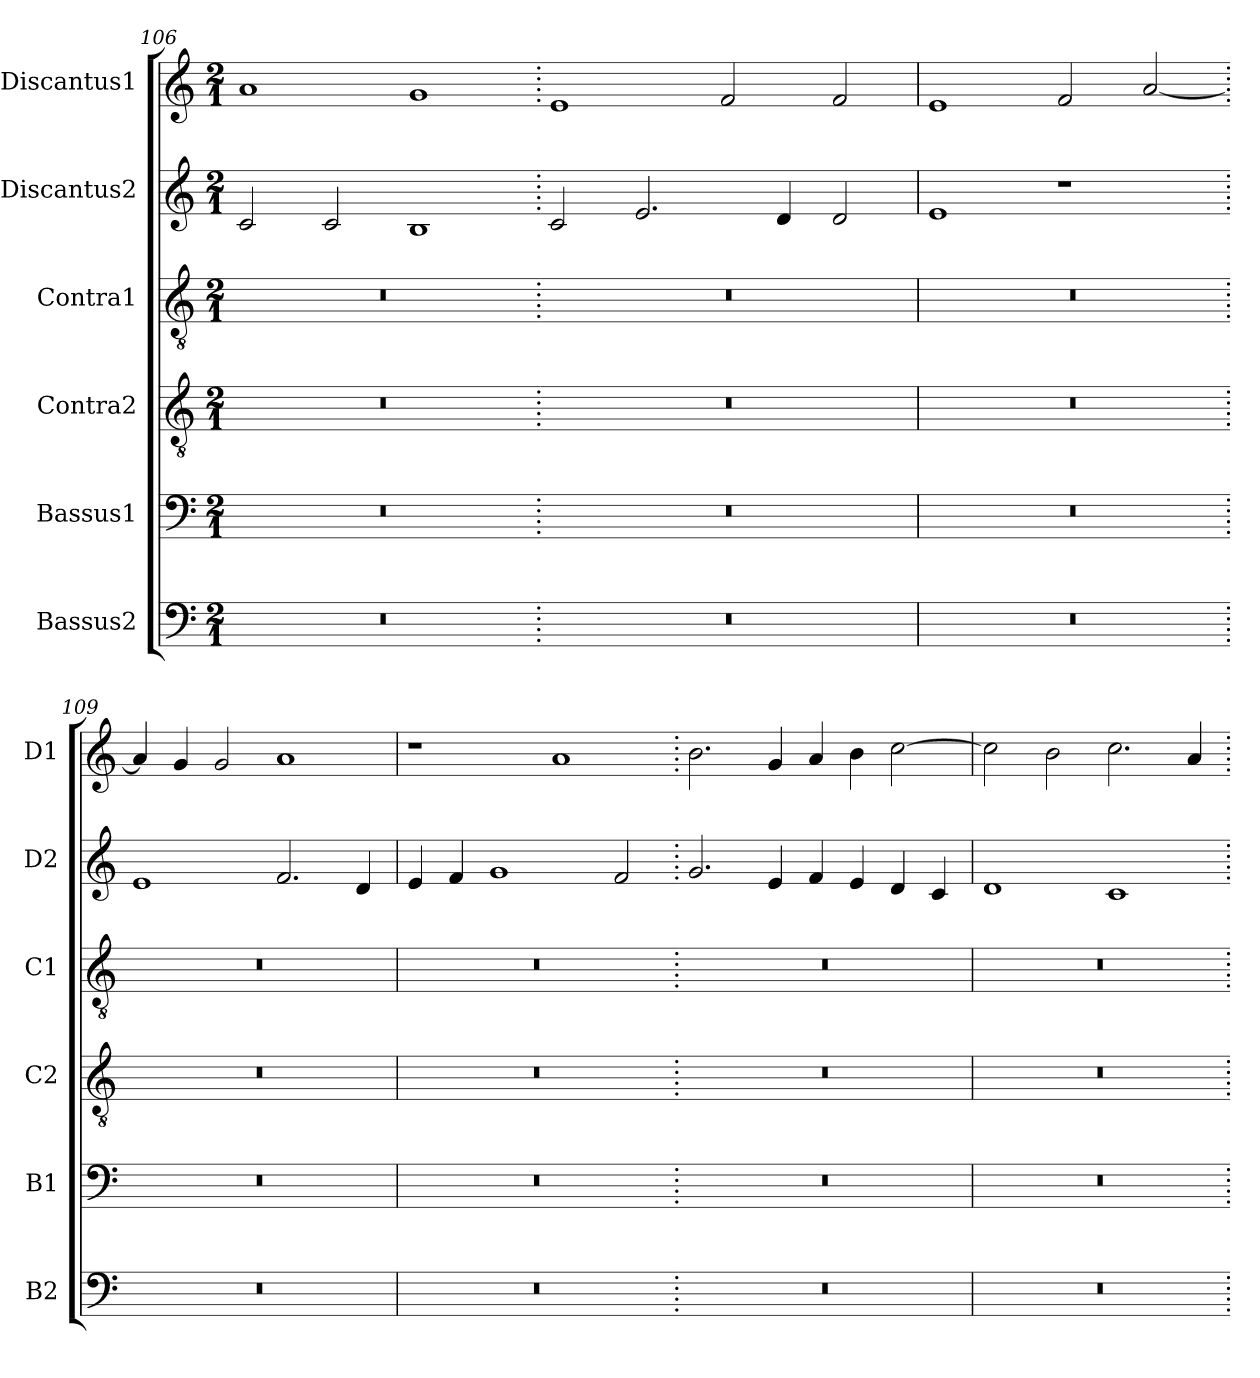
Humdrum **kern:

**kern	**kern	**kern	**kern	**kern	**kern
*part6	*part5	*part4	*part3	*part2	*part1
*staff6	*staff5	*staff4	*staff3	*staff2	*staff1
*I"Bassus2	*I"Bassus1	*I"Contra2	*I"Contra1	*I"Discantus2	*I"Discantus1
*I'B2	*I'B1	*I'C2	*I'C1	*I'D2	*I'D1
*clefF4	*clefF4	*clefGv2	*clefGv2	*clefG2	*clefG2
*k[]	*k[]	*k[]	*k[]	*k[]	*k[]
*M2/1	*M2/1	*M2/1	*M2/1	*M2/1	*M2/1
=106	=106	=106	=106	=106	=106
0r	0r	0r	0r	2c/	1a
.	.	.	.	2c/	.
.	.	.	.	1B	1g
=107.	=107.	=107.	=107.	=107.	=107.
0r	0r	0r	0r	2c/	1e
.	.	.	.	2.e/	.
.	.	.	.	.	2f/
.	.	.	.	4d/	.
.	.	.	.	2d/	2f/
=108	=108	=108	=108	=108	=108
0r	0r	0r	0r	1e	1e
.	.	.	.	1r	2f/
.	.	.	.	.	[2a/
=109.	=109.	=109.	=109.	=109.	=109.
0r	0r	0r	0r	1e	4a/]
.	.	.	.	.	4g/
.	.	.	.	.	2g/
.	.	.	.	2.f/	1a
.	.	.	.	4d/	.
=110	=110	=110	=110	=110	=110
0r	0r	0r	0r	4e/	1r
.	.	.	.	4f/	.
.	.	.	.	1g	.
.	.	.	.	.	1a
.	.	.	.	2f/	.
=111.	=111.	=111.	=111.	=111.	=111.
0r	0r	0r	0r	2.g/	2.b\
.	.	.	.	4e/	4g/
.	.	.	.	4f/	4a/
.	.	.	.	4e/	4b\
.	.	.	.	4d/	[2cc\
.	.	.	.	4c/	.
=112	=112	=112	=112	=112	=112
0r	0r	0r	0r	1d	2cc\]
.	.	.	.	.	2b\
.	.	.	.	1c	2.cc\
.	.	.	.	.	4a/
=.	=.	=.	=.	=.	=.
*-	*-	*-	*-	*-	*-
